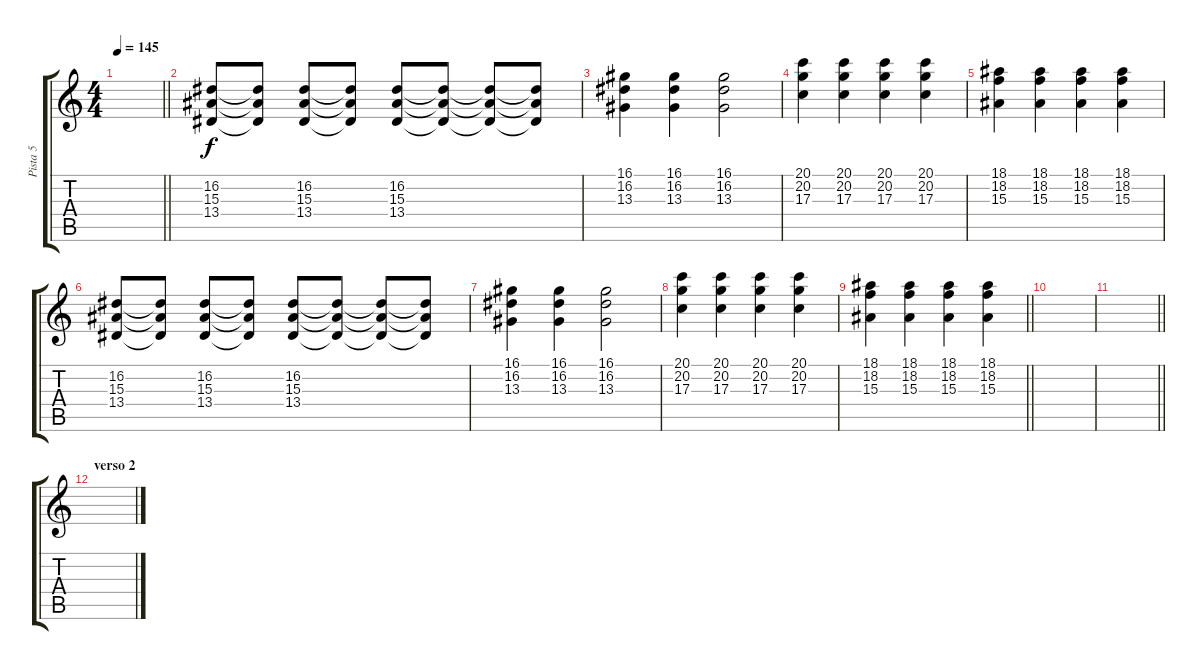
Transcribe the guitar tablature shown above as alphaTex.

\track ("Pista 5" "Pista 5") {instrument stringensemble1}
\staff {score tabs}
\tuning (E4 B3 G3 D3 A2 E2) {hide}
\ts (4 4)
\tempo 145
\clef g2
\barLineRight lightlight
\ks c
|
(16.2 15.3 13.4).8 (16.2{t} 15.3{t} 13.4{t}).8 (16.2 15.3 13.4).8 (16.2{t} 15.3{t} 13.4{t}).8 (16.2 15.3 13.4).8 (16.2{t} 15.3{t} 13.4{t}).8 (16.2{t} 15.3{t} 13.4{t}).8 (16.2{t} 15.3{t} 13.4{t}).8 |
(16.1 16.2 13.3).4 (16.1 16.2 13.3).4 (16.1 16.2 13.3).2 |
(20.1 20.2 17.3).4 (20.1 20.2 17.3).4 (20.1 20.2 17.3).4 (20.1 20.2 17.3).4 |
(18.1 18.2 15.3).4 (18.1 18.2 15.3).4 (18.1 18.2 15.3).4 (18.1 18.2 15.3).4 |
(16.2 15.3 13.4).8 (16.2{t} 15.3{t} 13.4{t}).8 (16.2 15.3 13.4).8 (16.2{t} 15.3{t} 13.4{t}).8 (16.2 15.3 13.4).8 (16.2{t} 15.3{t} 13.4{t}).8 (16.2{t} 15.3{t} 13.4{t}).8 (16.2{t} 15.3{t} 13.4{t}).8 |
(16.1 16.2 13.3).4 (16.1 16.2 13.3).4 (16.1 16.2 13.3).2 |
(20.1 20.2 17.3).4 (20.1 20.2 17.3).4 (20.1 20.2 17.3).4 (20.1 20.2 17.3).4 |
\barLineRight lightlight
(18.1 18.2 15.3).4 (18.1 18.2 15.3).4 (18.1 18.2 15.3).4 (18.1 18.2 15.3).4 |
|
\barLineRight lightlight
|
\section ("" "verso 2")
